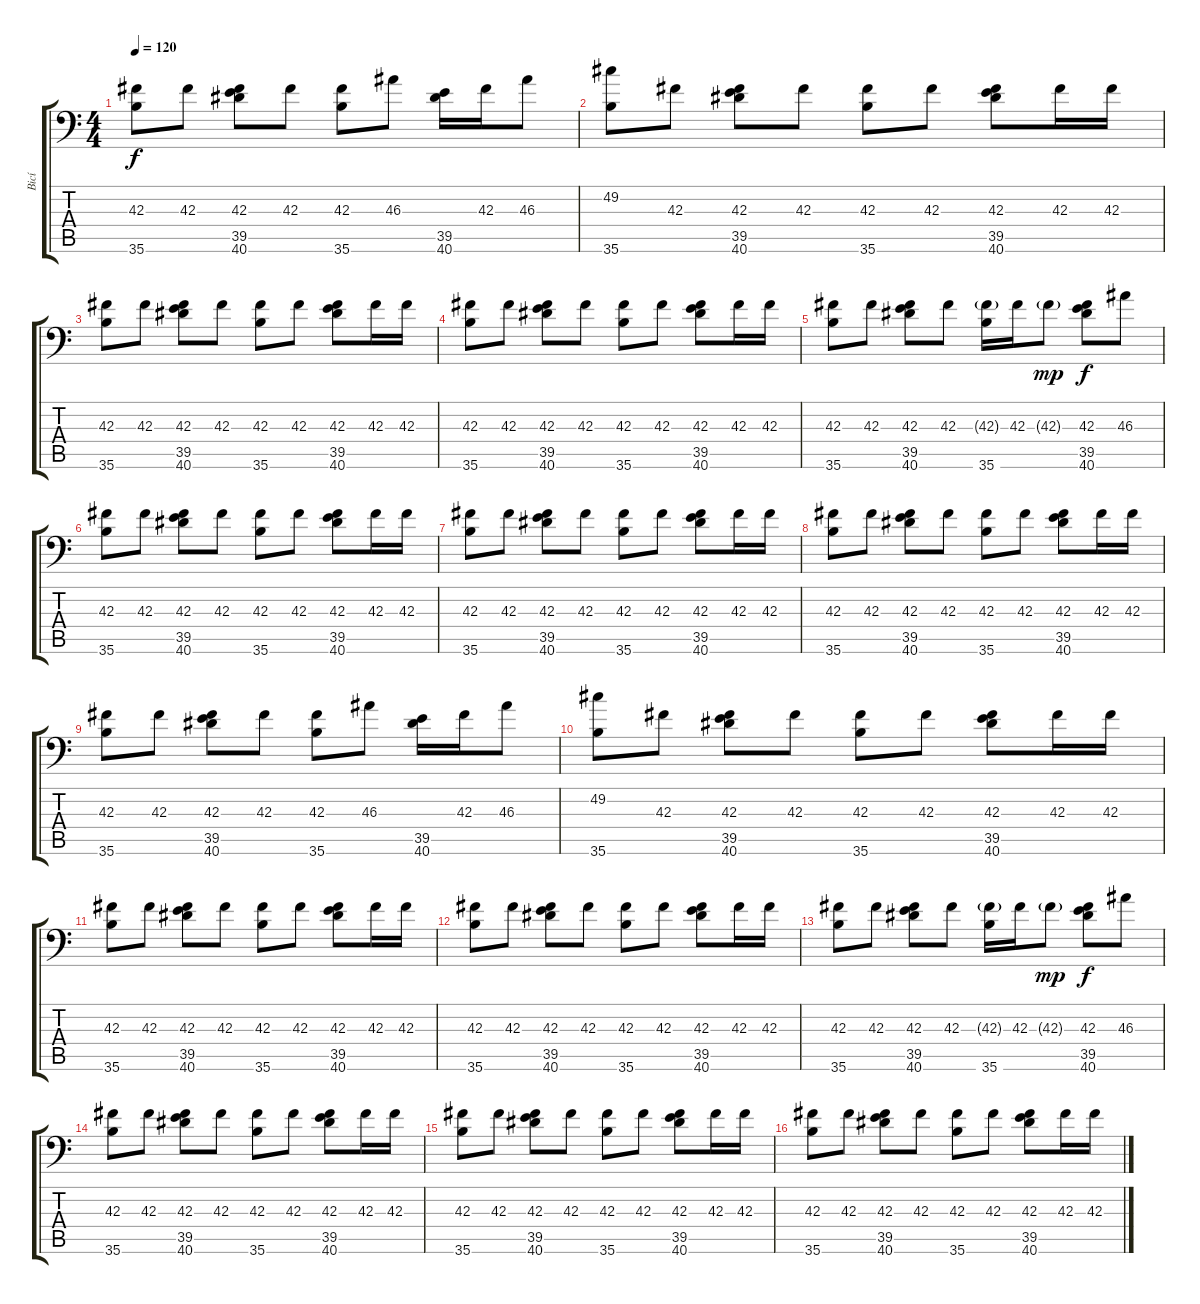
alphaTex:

\track ("Bicí" "Bicí") {instrument acousticgrandpiano}
\staff {score tabs}
\tuning (C-1 C-1 C-1 C-1 C-1 C-1) {hide}
\ts (4 4)
\tempo 120
\clef f4
\ks c
(42.3 35.6).8{dy f} 42.3.8 (42.3 39.5 40.6).8 42.3.8 (42.3 35.6).8 46.3.8 (39.5 40.6).16 42.3.16 46.3.8 |
(49.2 35.6).8 42.3.8 (42.3 39.5 40.6).8 42.3.8 (42.3 35.6).8 42.3.8 (42.3 39.5 40.6).8 42.3.16 42.3.16 |
(42.3 35.6).8 42.3.8 (42.3 39.5 40.6).8 42.3.8 (42.3 35.6).8 42.3.8 (42.3 39.5 40.6).8 42.3.16 42.3.16 |
(42.3 35.6).8 42.3.8 (42.3 39.5 40.6).8 42.3.8 (42.3 35.6).8 42.3.8 (42.3 39.5 40.6).8 42.3.16 42.3.16 |
(42.3 35.6).8 42.3.8 (42.3 39.5 40.6).8 42.3.8 (42.3{g} 35.6).16 42.3.16 42.3{g}.8{dy mp} (42.3 39.5 40.6).8{dy f} 46.3.8 |
\section ("" "")
(42.3 35.6).8 42.3.8 (42.3 39.5 40.6).8 42.3.8 (42.3 35.6).8 42.3.8 (42.3 39.5 40.6).8 42.3.16 42.3.16 |
(42.3 35.6).8 42.3.8 (42.3 39.5 40.6).8 42.3.8 (42.3 35.6).8 42.3.8 (42.3 39.5 40.6).8 42.3.16 42.3.16 |
(42.3 35.6).8 42.3.8 (42.3 39.5 40.6).8 42.3.8 (42.3 35.6).8 42.3.8 (42.3 39.5 40.6).8 42.3.16 42.3.16 |
(42.3 35.6).8 42.3.8 (42.3 39.5 40.6).8 42.3.8 (42.3 35.6).8 46.3.8 (39.5 40.6).16 42.3.16 46.3.8 |
(49.2 35.6).8 42.3.8 (42.3 39.5 40.6).8 42.3.8 (42.3 35.6).8 42.3.8 (42.3 39.5 40.6).8 42.3.16 42.3.16 |
(42.3 35.6).8 42.3.8 (42.3 39.5 40.6).8 42.3.8 (42.3 35.6).8 42.3.8 (42.3 39.5 40.6).8 42.3.16 42.3.16 |
(42.3 35.6).8 42.3.8 (42.3 39.5 40.6).8 42.3.8 (42.3 35.6).8 42.3.8 (42.3 39.5 40.6).8 42.3.16 42.3.16 |
(42.3 35.6).8 42.3.8 (42.3 39.5 40.6).8 42.3.8 (42.3{g} 35.6).16 42.3.16 42.3{g}.8{dy mp} (42.3 39.5 40.6).8{dy f} 46.3.8 |
(42.3 35.6).8 42.3.8 (42.3 39.5 40.6).8 42.3.8 (42.3 35.6).8 42.3.8 (42.3 39.5 40.6).8 42.3.16 42.3.16 |
(42.3 35.6).8 42.3.8 (42.3 39.5 40.6).8 42.3.8 (42.3 35.6).8 42.3.8 (42.3 39.5 40.6).8 42.3.16 42.3.16 |
(42.3 35.6).8 42.3.8 (42.3 39.5 40.6).8 42.3.8 (42.3 35.6).8 42.3.8 (42.3 39.5 40.6).8 42.3.16 42.3.16
